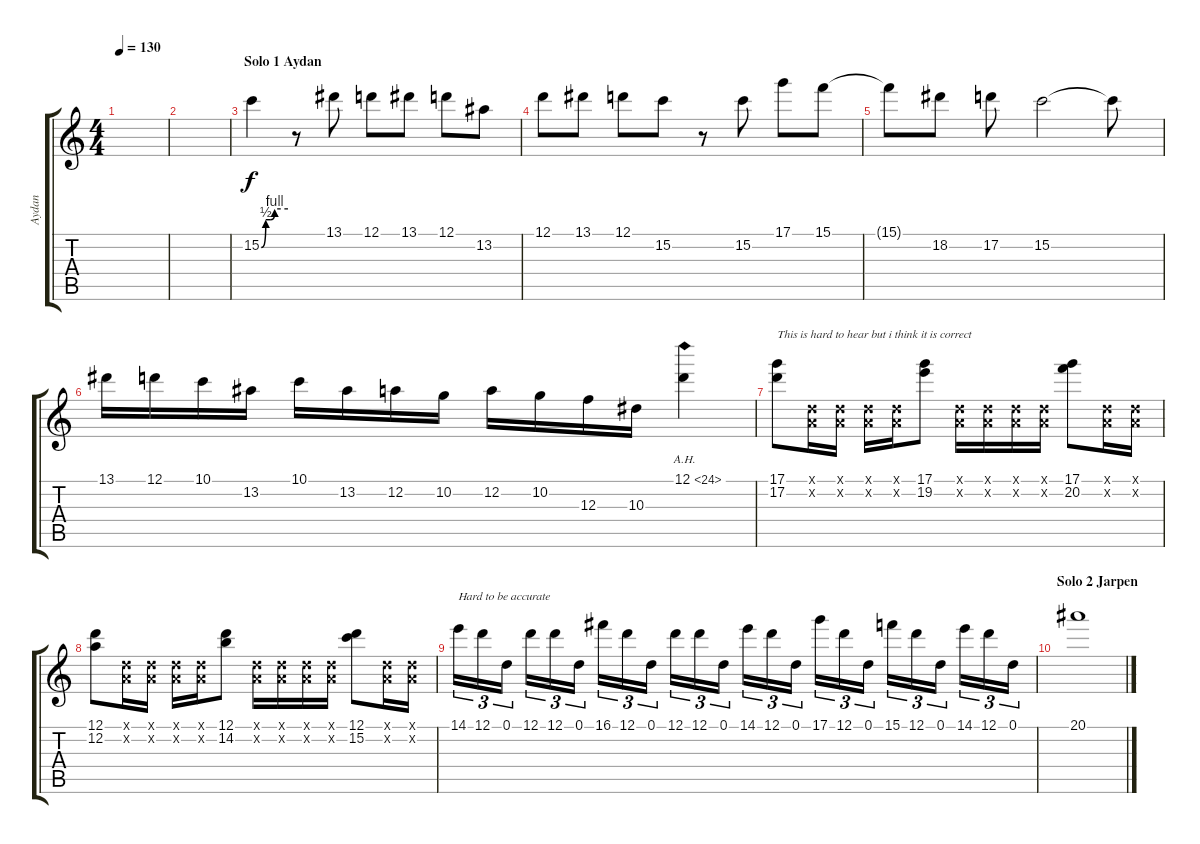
\track ("Aydan" "Aydan") {instrument distortionguitar}
\staff {score tabs}
\tuning (D4 A3 F3 C3 G2 D2) {hide}
\ts (4 4)
\tempo 130
\clef g2
\ks c
|
|
\section ("" "Solo 1 Aydan")
15.2{be (custom 0 0 10 2 20 2 30 4 60 4)}.4{balance 8} r.8 13.1.8 12.1.8 13.1.8 12.1.8 13.2.8 |
12.1.8 13.1.8 12.1.8 15.2.8 r.8 15.2.8 17.1.8 15.1.8 |
15.1{t}.8 18.2.8 17.2.8 15.2.2 15.2{t}.8 |
13.1.16 12.1.16 10.1.16 13.2.16 10.1.16 13.2.16 12.2.16 10.2.16 12.2.16 10.2.16 12.3.16 10.3.16 12.1{ah 12}.4 |
(17.1 17.2).8{txt "This is hard to hear but i think it is correct"} (0.1{x} 0.2{x}).16 (0.1{x} 0.2{x}).16 (0.1{x} 0.2{x}).16 (0.1{x} 0.2{x}).16 (17.1 19.2).8 (0.1{x} 0.2{x}).16 (0.1{x} 0.2{x}).16 (0.1{x} 0.2{x}).16 (0.1{x} 0.2{x}).16 (17.1 20.2).8 (0.1{x} 0.2{x}).16 (0.1{x} 0.2{x}).16 |
(12.1 12.2).8 (0.1{x} 0.2{x}).16 (0.1{x} 0.2{x}).16 (0.1{x} 0.2{x}).16 (0.1{x} 0.2{x}).16 (12.1 14.2).8 (0.1{x} 0.2{x}).16 (0.1{x} 0.2{x}).16 (0.1{x} 0.2{x}).16 (0.1{x} 0.2{x}).16 (12.1 15.2).8 (0.1{x} 0.2{x}).16 (0.1{x} 0.2{x}).16 |
14.1.16{tu (3 2) txt "Hard to be accurate"} 12.1.16{tu (3 2)} 0.1.16{tu (3 2)} 12.1.16{tu (3 2)} 12.1.16{tu (3 2)} 0.1.16{tu (3 2)} 16.1.16{tu (3 2)} 12.1.16{tu (3 2)} 0.1.16{tu (3 2)} 12.1.16{tu (3 2)} 12.1.16{tu (3 2)} 0.1.16{tu (3 2)} 14.1.16{tu (3 2)} 12.1.16{tu (3 2)} 0.1.16{tu (3 2)} 17.1.16{tu (3 2)} 12.1.16{tu (3 2)} 0.1.16{tu (3 2)} 15.1.16{tu (3 2)} 12.1.16{tu (3 2)} 0.1.16{tu (3 2)} 14.1.16{tu (3 2)} 12.1.16{tu (3 2)} 0.1.16{tu (3 2)} |
\section ("" "Solo 2 Jarpen")
20.1.1
